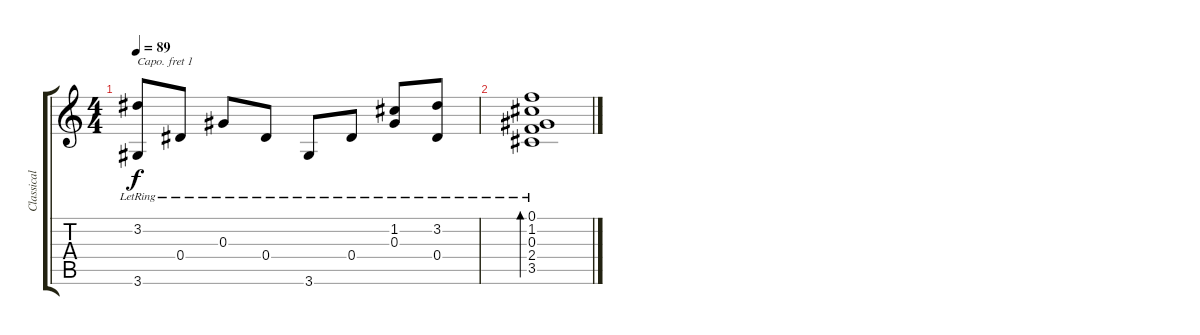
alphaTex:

\track ("Classical Guitar" "Classical ") {instrument acousticguitarnylon}
\staff {score tabs}
\capo 1
\tuning (E4 B3 G3 D3 A2 E2) {hide}
\ts (4 4)
\tempo 89
\clef g2
\ks c
(3.2{lr} 3.6{lr}).8{dy f} 0.4{lr}.8 0.3{lr}.8 0.4{lr}.8 3.6{lr}.8 0.4{lr}.8 (1.2{lr} 0.3{lr}).8 (3.2{lr} 0.4{lr}).8 |
(0.1{lr} 1.2{lr} 0.3{lr} 2.4{lr} 3.5{lr}).1{bd 240}
